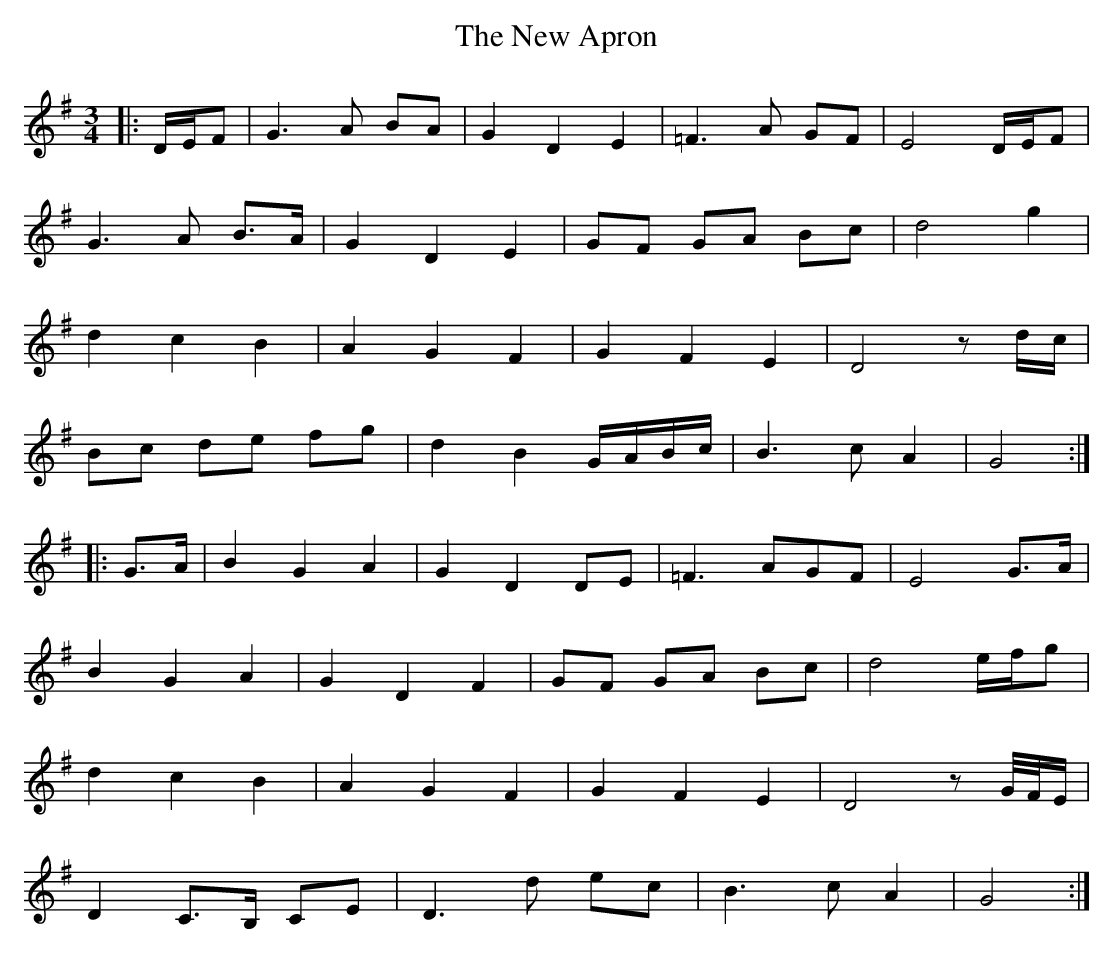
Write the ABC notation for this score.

X:1
T: The New Apron
M: 3/4
L: 1/8
K: Gmaj
|:D/E/F|G3 A BA|G2 D2 E2|=F3 A GF|E4 D/E/F|
G3 A B>A|G2 D2 E2|GF GA Bc|d4 g2|
d2 c2 B2|A2 G2 F2|G2 F2 E2|D4 z d/c/|
Bc de fg|d2 B2 G/A/B/c/|B3 c A2|G4:|
|:G>A|B2 G2 A2|G2 D2 DE|=F3 AGF|E4 G>A|
B2 G2 A2|G2 D2 F2|GF GA Bc|d4 e/f/g|
d2 c2 B2|A2 G2 F2|G2 F2 E2|D4 z G//F//E/|
D2 C>B, CE|D3 d ec|B3 c A2|G4:|
